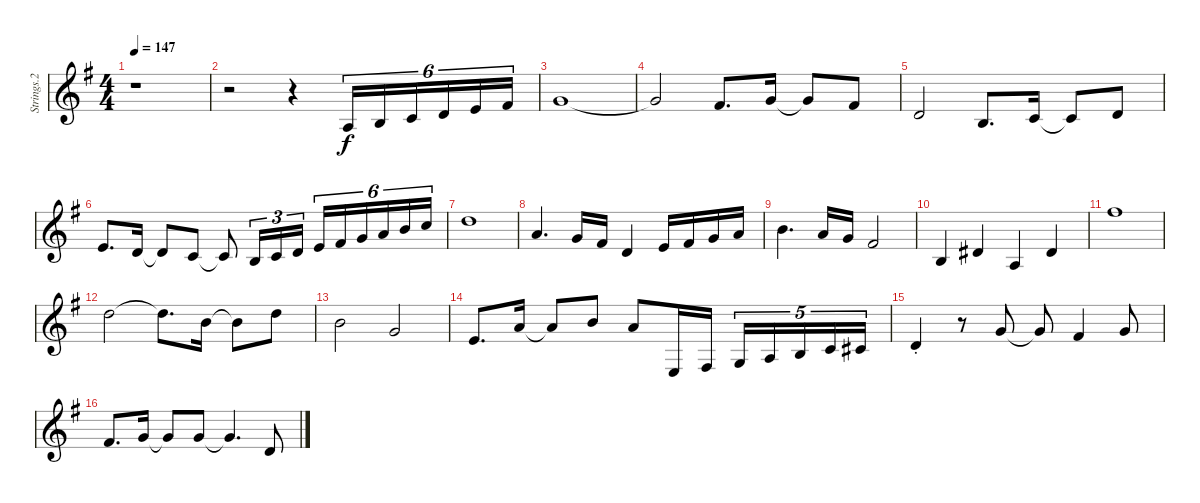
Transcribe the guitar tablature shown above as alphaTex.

\track ("Strings.2" "Strings.2") {instrument stringensemble2}
\staff {score}
\tuning (E4 B3 G3 D3 A2 E2) {hide}
\ts (4 4)
\tempo 147
\clef g2
\ks g
r.1{dy f} |
r.2 r.4 2.3.16{tu (6 4)} 0.2.16{tu (6 4)} 1.2.16{tu (6 4)} 3.2.16{tu (6 4)} 0.1.16{tu (6 4)} 2.1.16{tu (6 4)} |
3.1.1 |
3.1{t}.2 2.1.8{d} 3.1.16 3.1{t}.8 2.1.8 |
3.2.2 0.2.8{d} 1.2.16 1.2{t}.8 3.2.8 |
0.1.8{d} 3.2.16 3.2{t}.8 1.2.8 1.2{t}.8 0.2.16{tu (3 2)} 1.2.16{tu (3 2)} 3.2.16{tu (3 2)} 0.1.16{tu (6 4)} 2.1.16{tu (6 4)} 3.1.16{tu (6 4)} 5.1.16{tu (6 4)} 7.1.16{tu (6 4)} 8.1.16{tu (6 4)} |
10.1.1 |
5.1.4{d} 3.1.16 2.1.16 3.2.4 0.1.16 2.1.16 3.1.16 5.1.16 |
7.1.4{d} 5.1.16 3.1.16 2.1.2 |
0.2.4 4.2.4 2.3.4 4.2.4 |
14.1.1 |
10.1.2 10.1{t}.8{d} 7.1.16 7.1{t}.8 10.1.8 |
7.1.2 3.1.2 |
0.1.8{d} 5.1.16 5.1{t}.8 7.1.8 5.1.8 2.4.16 4.4.16 0.3.16{tu (5 4)} 2.3.16{tu (5 4)} 0.2.16{tu (5 4)} 1.2.16{tu (5 4)} 2.2.16{tu (5 4)} |
3.2{st}.4 r.8 3.1.8 3.1{t}.8 2.1.4 3.1.8 |
2.1.8{d} 3.1.16 3.1{t}.8 3.1.8 3.1{t}.4{d} 3.2.8
